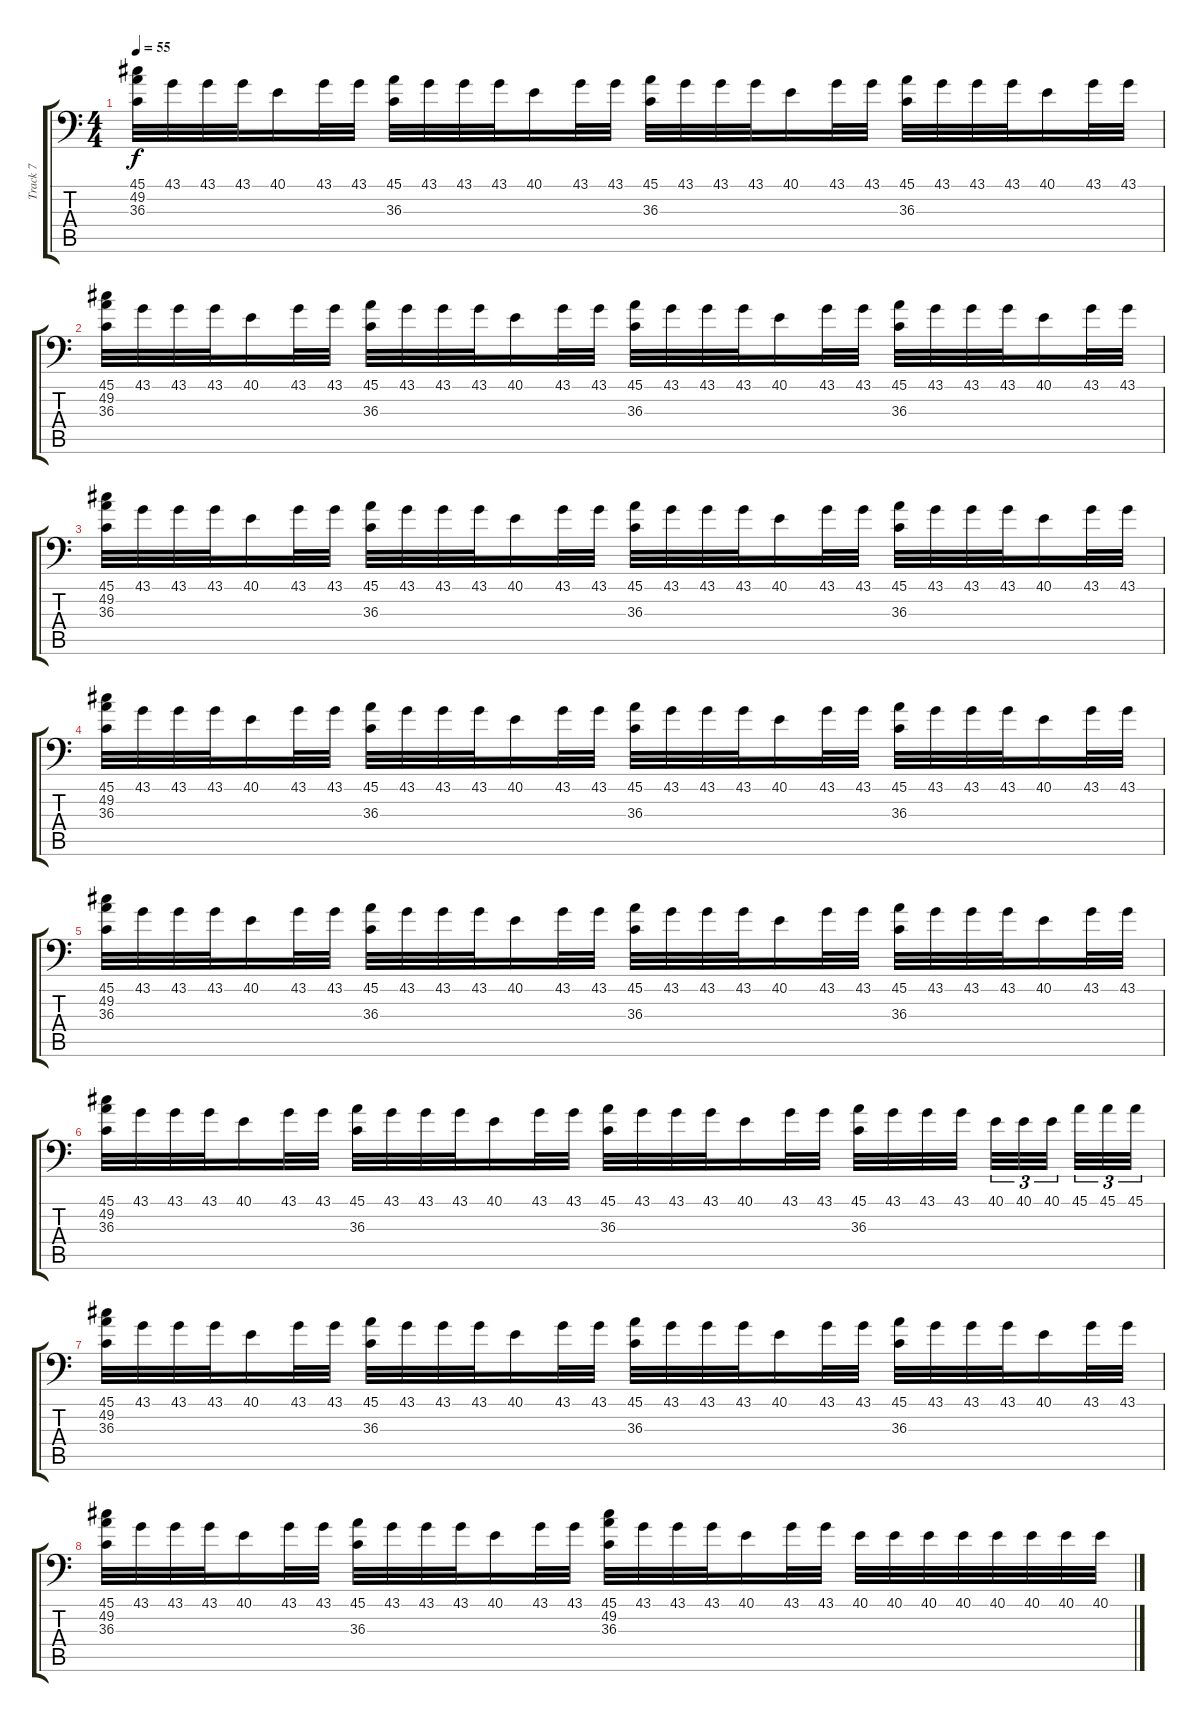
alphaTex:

\track ("Track 7" "Track 7") {instrument acousticgrandpiano}
\staff {score tabs}
\tuning (C-1 C-1 C-1 C-1 C-1 C-1) {hide}
\ts (4 4)
\tempo 55
\clef f4
\ks c
(45.1 49.2 36.3).32{dy f} 43.1.32 43.1.32 43.1.32 40.1.16 43.1.32 43.1.32 (45.1 36.3).32 43.1.32 43.1.32 43.1.32 40.1.16 43.1.32 43.1.32 (45.1 36.3).32 43.1.32 43.1.32 43.1.32 40.1.16 43.1.32 43.1.32 (45.1 36.3).32 43.1.32 43.1.32 43.1.32 40.1.16 43.1.32 43.1.32 |
(45.1 49.2 36.3).32 43.1.32 43.1.32 43.1.32 40.1.16 43.1.32 43.1.32 (45.1 36.3).32 43.1.32 43.1.32 43.1.32 40.1.16 43.1.32 43.1.32 (45.1 36.3).32 43.1.32 43.1.32 43.1.32 40.1.16 43.1.32 43.1.32 (45.1 36.3).32 43.1.32 43.1.32 43.1.32 40.1.16 43.1.32 43.1.32 |
(45.1 49.2 36.3).32 43.1.32 43.1.32 43.1.32 40.1.16 43.1.32 43.1.32 (45.1 36.3).32 43.1.32 43.1.32 43.1.32 40.1.16 43.1.32 43.1.32 (45.1 36.3).32 43.1.32 43.1.32 43.1.32 40.1.16 43.1.32 43.1.32 (45.1 36.3).32 43.1.32 43.1.32 43.1.32 40.1.16 43.1.32 43.1.32 |
(45.1 49.2 36.3).32 43.1.32 43.1.32 43.1.32 40.1.16 43.1.32 43.1.32 (45.1 36.3).32 43.1.32 43.1.32 43.1.32 40.1.16 43.1.32 43.1.32 (45.1 36.3).32 43.1.32 43.1.32 43.1.32 40.1.16 43.1.32 43.1.32 (45.1 36.3).32 43.1.32 43.1.32 43.1.32 40.1.16 43.1.32 43.1.32 |
(45.1 49.2 36.3).32 43.1.32 43.1.32 43.1.32 40.1.16 43.1.32 43.1.32 (45.1 36.3).32 43.1.32 43.1.32 43.1.32 40.1.16 43.1.32 43.1.32 (45.1 36.3).32 43.1.32 43.1.32 43.1.32 40.1.16 43.1.32 43.1.32 (45.1 36.3).32 43.1.32 43.1.32 43.1.32 40.1.16 43.1.32 43.1.32 |
(45.1 49.2 36.3).32 43.1.32 43.1.32 43.1.32 40.1.16 43.1.32 43.1.32 (45.1 36.3).32 43.1.32 43.1.32 43.1.32 40.1.16 43.1.32 43.1.32 (45.1 36.3).32 43.1.32 43.1.32 43.1.32 40.1.16 43.1.32 43.1.32 (45.1 36.3).32 43.1.32 43.1.32 43.1.32 40.1.32{tu (3 2)} 40.1.32{tu (3 2)} 40.1.32{tu (3 2)} 45.1.32{tu (3 2)} 45.1.32{tu (3 2)} 45.1.32{tu (3 2)} |
(45.1 49.2 36.3).32 43.1.32 43.1.32 43.1.32 40.1.16 43.1.32 43.1.32 (45.1 36.3).32 43.1.32 43.1.32 43.1.32 40.1.16 43.1.32 43.1.32 (45.1 36.3).32 43.1.32 43.1.32 43.1.32 40.1.16 43.1.32 43.1.32 (45.1 36.3).32 43.1.32 43.1.32 43.1.32 40.1.16 43.1.32 43.1.32 |
(45.1 49.2 36.3).32 43.1.32 43.1.32 43.1.32 40.1.16 43.1.32 43.1.32 (45.1 36.3).32 43.1.32 43.1.32 43.1.32 40.1.16 43.1.32 43.1.32 (45.1 49.2 36.3).32 43.1.32 43.1.32 43.1.32 40.1.16 43.1.32 43.1.32 40.1.32 40.1.32 40.1.32 40.1.32 40.1.32 40.1.32 40.1.32 40.1.32
